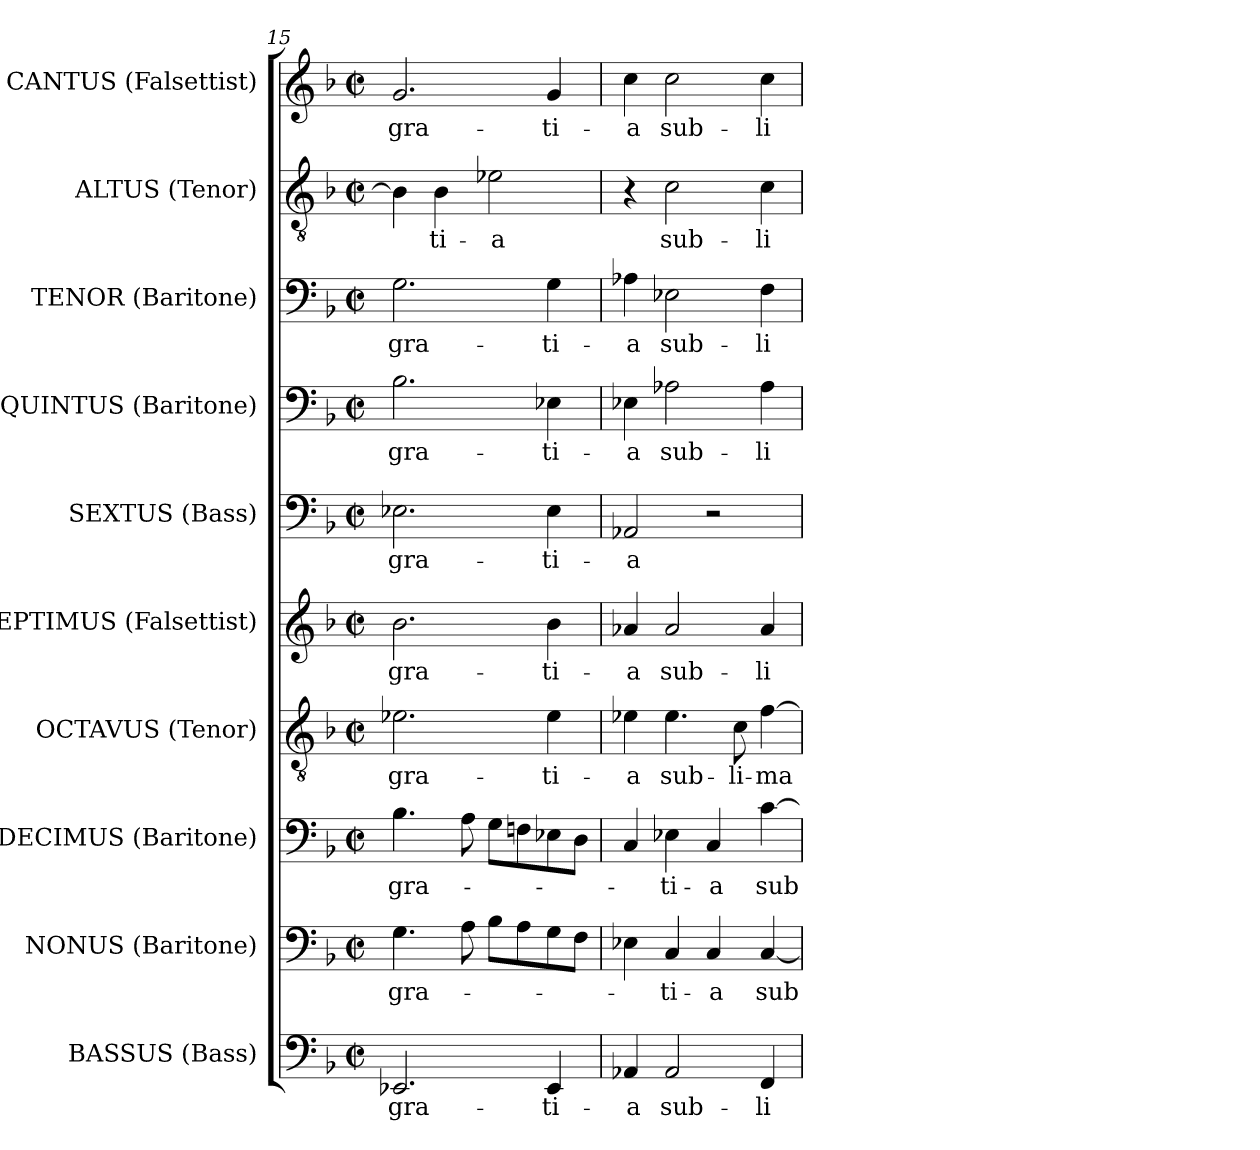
**kern	**text	**kern	**text	**kern	**text	**kern	**text	**kern	**text	**kern	**text	**kern	**text	**kern	**text	**kern	**text	**kern	**text
*part10	*part10	*part9	*part9	*part8	*part8	*part7	*part7	*part6	*part6	*part5	*part5	*part4	*part4	*part3	*part3	*part2	*part2	*part1	*part1
*staff10	*staff10	*staff9	*staff9	*staff8	*staff8	*staff7	*staff7	*staff6	*staff6	*staff5	*staff5	*staff4	*staff4	*staff3	*staff3	*staff2	*staff2	*staff1	*staff1
*I"BASSUS (Bass)	*	*I"NONUS (Baritone)	*	*I"DECIMUS (Baritone)	*	*I"OCTAVUS (Tenor)	*	*I"SEPTIMUS (Falsettist)	*	*I"SEXTUS (Bass)	*	*I"QUINTUS (Baritone)	*	*I"TENOR (Baritone)	*	*I"ALTUS (Tenor)	*	*I"CANTUS (Falsettist)	*
*I'B.	*	*I'Bar.	*	*I'Bar.	*	*I'T.	*	*I'A.	*	*I'B.	*	*I'Bar.	*	*I'Bar.	*	*I'T.	*	*I'A.	*
*clefF4	*	*clefF4	*	*clefF4	*	*clefGv2	*	*clefG2	*	*clefF4	*	*clefF4	*	*clefF4	*	*clefGv2	*	*clefG2	*
*	*	*	*	*	*	*ITrd7c12	*	*	*	*	*	*	*	*	*	*ITrd7c12	*	*	*
*k[b-]	*	*k[b-]	*	*k[b-]	*	*k[b-]	*	*k[b-]	*	*k[b-]	*	*k[b-]	*	*k[b-]	*	*k[b-]	*	*k[b-]	*
*F:	*	*F:	*	*F:	*	*F:	*	*F:	*	*F:	*	*F:	*	*F:	*	*F:	*	*F:	*
*M2/2	*	*M2/2	*	*M2/2	*	*M2/2	*	*M2/2	*	*M2/2	*	*M2/2	*	*M2/2	*	*M2/2	*	*M2/2	*
*met(c|)	*	*met(c|)	*	*met(c|)	*	*met(c|)	*	*met(c|)	*	*met(c|)	*	*met(c|)	*	*met(c|)	*	*met(c|)	*	*met(c|)	*
=15	=15	=15	=15	=15	=15	=15	=15	=15	=15	=15	=15	=15	=15	=15	=15	=15	=15	=15	=15
!	!LO:LY:b:color=#000000	!	!	!	!	!	!	!	!	!	!	!	!	!	!	!	!	!	!
!	!	!	!LO:LY:b:color=#000000	!	!	!	!	!	!	!	!	!	!	!	!	!	!	!	!
!	!	!	!	!	!LO:LY:b:color=#000000	!	!	!	!	!	!	!	!	!	!	!	!	!	!
!	!	!	!	!	!	!	!LO:LY:b:color=#000000	!	!	!	!	!	!	!	!	!	!	!	!
!	!	!	!	!	!	!	!	!	!LO:LY:b:color=#000000	!	!	!	!	!	!	!	!	!	!
!	!	!	!	!	!	!	!	!	!	!	!LO:LY:b:color=#000000	!	!	!	!	!	!	!	!
!	!	!	!	!	!	!	!	!	!	!	!	!	!LO:LY:b:color=#000000	!	!	!	!	!	!
!	!	!	!	!	!	!	!	!	!	!	!	!	!	!	!LO:LY:b:color=#000000	!	!	!	!
!	!	!	!	!	!	!	!	!	!	!	!	!	!	!	!	!	!	!	!LO:LY:b:color=#000000
2.EE-Xi/	gra-	4.Gi\	gra-	4.B-i\	gra-	2.E-Xi\	gra-	2.b-i\	gra-	2.E-Xi\	gra-	2.B-i\	gra-	2.Gi\	gra-	4BB-i\]	.	2.gi/	gra-
!	!	!	!	!	!	!	!	!	!	!	!	!	!	!	!	!	!LO:LY:b:color=#000000	!	!
.	.	.	.	.	.	.	.	.	.	.	.	.	.	.	.	4BB-i\	-ti-	.	.
.	.	8Ai\	.	8Ai\	.	.	.	.	.	.	.	.	.	.	.	.	.	.	.
!	!	!	!	!	!	!	!	!	!	!	!	!	!	!	!	!	!LO:LY:b:color=#000000	!	!
.	.	8B-i\L	.	8Gi\L	.	.	.	.	.	.	.	.	.	.	.	2E-Xi\	-a	.	.
.	.	8Ai\	.	8Fni\	.	.	.	.	.	.	.	.	.	.	.	.	.	.	.
!	!LO:LY:b:color=#000000	!	!	!	!	!	!	!	!	!	!	!	!	!	!	!	!	!	!
!	!	!	!	!	!	!	!LO:LY:b:color=#000000	!	!	!	!	!	!	!	!	!	!	!	!
!	!	!	!	!	!	!	!	!	!LO:LY:b:color=#000000	!	!	!	!	!	!	!	!	!	!
!	!	!	!	!	!	!	!	!	!	!	!LO:LY:b:color=#000000	!	!	!	!	!	!	!	!
!	!	!	!	!	!	!	!	!	!	!	!	!	!LO:LY:b:color=#000000	!	!	!	!	!	!
!	!	!	!	!	!	!	!	!	!	!	!	!	!	!	!LO:LY:b:color=#000000	!	!	!	!
!	!	!	!	!	!	!	!	!	!	!	!	!	!	!	!	!	!	!	!LO:LY:b:color=#000000
4EE-i/	-ti-	8Gi\	.	8E-Xi\	.	4E-i\	-ti-	4b-i\	-ti-	4E-i\	-ti-	4E-Xi\	-ti-	4Gi\	-ti-	.	.	4gi/	-ti-
.	.	8Fi\J	.	8Di\J	.	.	.	.	.	.	.	.	.	.	.	.	.	.	.
=16	=16	=16	=16	=16	=16	=16	=16	=16	=16	=16	=16	=16	=16	=16	=16	=16	=16	=16	=16
!	!LO:LY:b:color=#000000	!	!	!	!	!	!	!	!	!	!	!	!	!	!	!	!	!	!
!	!	!	!	!	!	!	!LO:LY:b:color=#000000	!	!	!	!	!	!	!	!	!	!	!	!
!	!	!	!	!	!	!	!	!	!LO:LY:b:color=#000000	!	!	!	!	!	!	!	!	!	!
!	!	!	!	!	!	!	!	!	!	!	!LO:LY:b:color=#000000	!	!	!	!	!	!	!	!
!	!	!	!	!	!	!	!	!	!	!	!	!	!LO:LY:b:color=#000000	!	!	!	!	!	!
!	!	!	!	!	!	!	!	!	!	!	!	!	!	!	!LO:LY:b:color=#000000	!	!	!	!
!	!	!	!	!	!	!	!	!	!	!	!	!	!	!	!	!	!	!	!LO:LY:b:color=#000000
4AA-Xi/	-a	4E-Xi\	.	4Ci/	.	4E-Xi\	-a	4a-Xi/	-a	2AA-Xi/	-a	4E-Xi\	-a	4A-Xi\	-a	4r	.	4cci\	-a
!	!LO:LY:b:color=#000000	!	!	!	!	!	!	!	!	!	!	!	!	!	!	!	!	!	!
!	!	!	!LO:LY:b:color=#000000	!	!	!	!	!	!	!	!	!	!	!	!	!	!	!	!
!	!	!	!	!	!LO:LY:b:color=#000000	!	!	!	!	!	!	!	!	!	!	!	!	!	!
!	!	!	!	!	!	!	!LO:LY:b:color=#000000	!	!	!	!	!	!	!	!	!	!	!	!
!	!	!	!	!	!	!	!	!	!LO:LY:b:color=#000000	!	!	!	!	!	!	!	!	!	!
!	!	!	!	!	!	!	!	!	!	!	!	!	!LO:LY:b:color=#000000	!	!	!	!	!	!
!	!	!	!	!	!	!	!	!	!	!	!	!	!	!	!LO:LY:b:color=#000000	!	!	!	!
!	!	!	!	!	!	!	!	!	!	!	!	!	!	!	!	!	!LO:LY:b:color=#000000	!	!
!	!	!	!	!	!	!	!	!	!	!	!	!	!	!	!	!	!	!	!LO:LY:b:color=#000000
2AA-i/	sub-	4Ci/	-ti-	4E-Xi\	-ti-	4.E-i\	sub-	2a-i/	sub-	.	.	2A-Xi\	sub-	2E-Xi\	sub-	2Ci\	sub-	2cci\	sub-
!	!	!	!LO:LY:b:color=#000000	!	!	!	!	!	!	!	!	!	!	!	!	!	!	!	!
!	!	!	!	!	!LO:LY:b:color=#000000	!	!	!	!	!	!	!	!	!	!	!	!	!	!
.	.	4Ci/	-a	4Ci/	-a	.	.	.	.	2r	.	.	.	.	.	.	.	.	.
!	!	!	!	!	!	!	!LO:LY:b:color=#000000	!	!	!	!	!	!	!	!	!	!	!	!
.	.	.	.	.	.	8Ci\	-li-	.	.	.	.	.	.	.	.	.	.	.	.
!	!LO:LY:b:color=#000000	!	!	!	!	!	!	!	!	!	!	!	!	!	!	!	!	!	!
!	!	!	!LO:LY:b:color=#000000	!	!	!	!	!	!	!	!	!	!	!	!	!	!	!	!
!	!	!	!	!	!LO:LY:b:color=#000000	!	!	!	!	!	!	!	!	!	!	!	!	!	!
!	!	!	!	!	!	!	!LO:LY:b:color=#000000	!	!	!	!	!	!	!	!	!	!	!	!
!	!	!	!	!	!	!	!	!	!LO:LY:b:color=#000000	!	!	!	!	!	!	!	!	!	!
!	!	!	!	!	!	!	!	!	!	!	!	!	!LO:LY:b:color=#000000	!	!	!	!	!	!
!	!	!	!	!	!	!	!	!	!	!	!	!	!	!	!LO:LY:b:color=#000000	!	!	!	!
!	!	!	!	!	!	!	!	!	!	!	!	!	!	!	!	!	!LO:LY:b:color=#000000	!	!
!	!	!	!	!	!	!	!	!	!	!	!	!	!	!	!	!	!	!	!LO:LY:b:color=#000000
4FFi/	-li-	[4Ci/	sub-	[4ci\	sub-	[4Fi\	-ma-	4a-i/	-li-	.	.	4A-i\	-li-	4Fi\	-li-	4Ci\	-li-	4cci\	-li-
=	=	=	=	=	=	=	=	=	=	=	=	=	=	=	=	=	=	=	=
*-	*-	*-	*-	*-	*-	*-	*-	*-	*-	*-	*-	*-	*-	*-	*-	*-	*-	*-	*-
